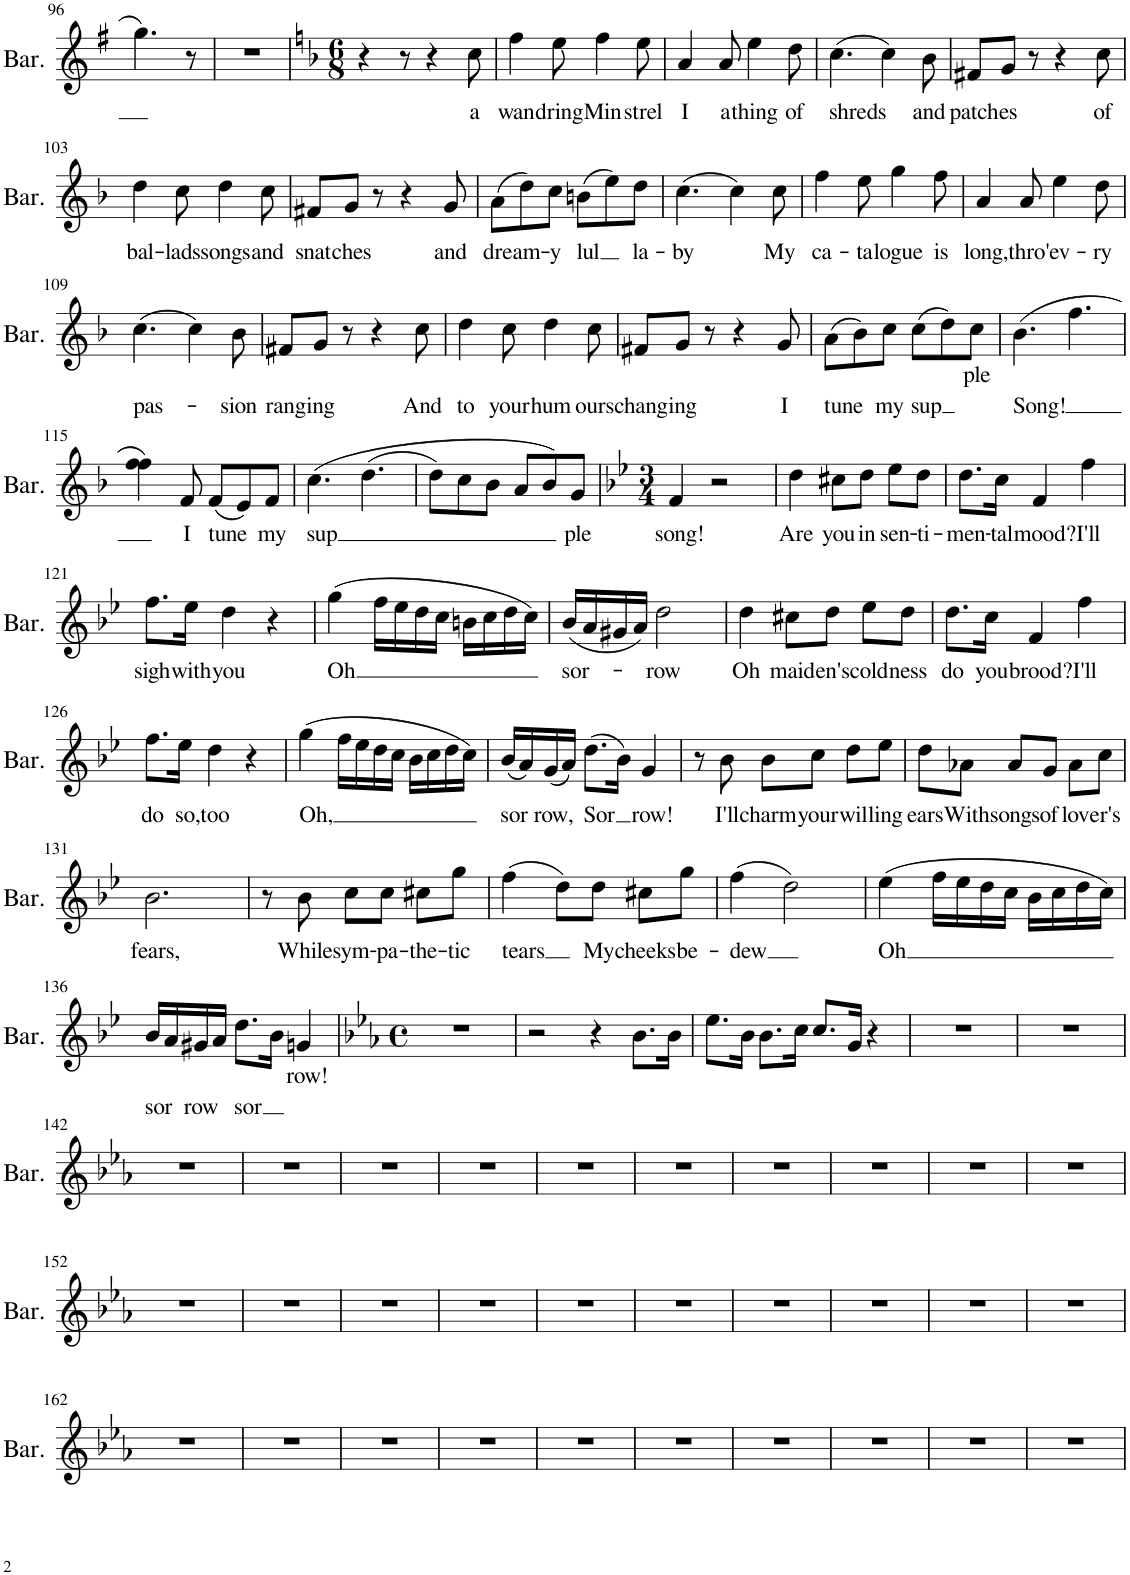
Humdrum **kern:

**kern	**text
*part1	*part1
*staff1	*staff1
*I"Baritone	*
*I'Bar.	*
!!LO:PB:g=z
*clefG2	*
*k[f#]	*
*M2/4	*
=96	=96
4.gg\	.
8r	.
=97	=97
2r	.
=98	=98
*k[b-]	*
*M6/8	*
4r	.
8r	.
4r	.
!	!LO:LY:b
8cc\	a
=99	=99
!	!LO:LY:b
4ff\	wan-
!	!LO:LY:b
8ee\	-dring
!	!LO:LY:b
4ff\	Min-
!	!LO:LY:b
8ee\	-strel
=100	=100
!	!LO:LY:b
4a/	I
!	!LO:LY:b
8a/	a
!	!LO:LY:b
4ee\	thing
!	!LO:LY:b
8dd\	of
=101	=101
!	!LO:LY:b
(4.cc\	shreds
4cc\)	.
!	!LO:LY:b
8b-\	and
=102	=102
!	!LO:LY:b
8f#X/L	patch-
!	!LO:LY:b
8g/J	-es
8r	.
4r	.
!	!LO:LY:b
8cc\	of
!!LO:LB:g=z
=103	=103
!	!LO:LY:b
4dd\	bal-
!	!LO:LY:b
8cc\	-lads
!	!LO:LY:b
4dd\	songs
!	!LO:LY:b
8cc\	and
=104	=104
!	!LO:LY:b
8f#X/L	snat-
!	!LO:LY:b
8g/J	-ches
8r	.
4r	.
!	!LO:LY:b
8g/	and
=105	=105
!	!LO:LY:b
(8a\L	dre-
!	!LO:LY:b
8dd\)	-am-
!	!LO:LY:b
8cc\J	-y
!	!LO:LY:b
(8bn\L	-lul
8ee\)	.
!	!LO:LY:b
8dd\J	la-
=106	=106
!	!LO:LY:b
(4.cc\	-by
4cc\)	.
!	!LO:LY:b
8cc\	My
=107	=107
!	!LO:LY:b
4ff\	ca-
!	!LO:LY:b
8ee\	-ta-
!	!LO:LY:b
4gg\	-logue
!	!LO:LY:b
8ff\	is
=108	=108
!	!LO:LY:b
4a/	long,
!	!LO:LY:b
8a/	thro'
!	!LO:LY:b
4ee\	ev-
!	!LO:LY:b
8dd\	-ry
!!LO:LB:g=z
=109	=109
!	!LO:LY:b
(4.cc\	pas-
4cc\)	.
!	!LO:LY:b
8b-\	-sion
=110	=110
!	!LO:LY:b
8f#X/L	rang-
!	!LO:LY:b
8g/J	-ing
8r	.
4r	.
!	!LO:LY:b
8cc\	And
=111	=111
!	!LO:LY:b
4dd\	to
!	!LO:LY:b
8cc\	your
!	!LO:LY:b
4dd\	hum-
!	!LO:LY:b
8cc\	-ours
=112	=112
!	!LO:LY:b
8f#X/L	chang-
!	!LO:LY:b
8g/J	-ing
8r	.
4r	.
!	!LO:LY:b
8g/	I
=113	=113
!	!LO:LY:b
(8a\L	tune
8b-\)	.
!	!LO:LY:b
8cc\J	my
!	!LO:LY:b
(8cc\L	-sup
8dd\)	.
!	!LO:LY:b
8cc\J	ple
=114	=114
!	!LO:LY:b
(4.b-\	Song!
4.ff\	.
!!LO:LB:g=z
=115	=115
4ff\ 4ff\)	.
!	!LO:LY:b
8f/	I
!	!LO:LY:b
(8f/L	tune
8e/)	.
!	!LO:LY:b
8f/J	my
=116	=116
!	!LO:LY:b
(4.cc\	sup
(4.dd\	.
=117	=117
8dd\L)	.
8cc\	.
8b-\J	.
8a/L	.
8b-/)	.
!	!LO:LY:b
8g/J	ple
=118	=118
*k[b-e-]	*
*M3/4	*
!	!LO:LY:b
4f/	song!
2r	.
=119	=119
!	!LO:LY:b
4dd\	Are
!	!LO:LY:b
8cc#X\L	you
!	!LO:LY:b
8dd\J	in
!	!LO:LY:b
8ee-\L	sen-
!	!LO:LY:b
8dd\J	-ti-
=120	=120
!	!LO:LY:b
8.dd\L	-men-
!	!LO:LY:b
16cc\Jk	-tal
!	!LO:LY:b
4f/	mood?
!	!LO:LY:b
4ff\	I'll
!!LO:LB:g=z
=121	=121
!	!LO:LY:b
8.ff\L	sigh
!	!LO:LY:b
16ee-\Jk	with
!	!LO:LY:b
4dd\	you
4r	.
=122	=122
!	!LO:LY:b
(4gg\	Oh
16ff\LL	.
16ee-\	.
16dd\	.
16cc\JJ	.
16bn\LL	.
16cc\	.
16dd\	.
16cc\JJ)	.
=123	=123
!	!LO:LY:b
(16b-/LL	sor-
16a/	.
16g#X/	.
16a/JJ)	.
!	!LO:LY:b
2dd\	-row
=124	=124
!	!LO:LY:b
4dd\	Oh
!	!LO:LY:b
8cc#X\L	maid-
!	!LO:LY:b
8dd\J	-en's
!	!LO:LY:b
8ee-\L	cold-
!	!LO:LY:b
8dd\J	-ness
=125	=125
!	!LO:LY:b
8.dd\L	do
!	!LO:LY:b
16cc\Jk	you
!	!LO:LY:b
4f/	brood?
!	!LO:LY:b
4ff\	I'll
!!LO:LB:g=z
=126	=126
!	!LO:LY:b
8.ff\L	do
!	!LO:LY:b
16ee-\Jk	so,
!	!LO:LY:b
4dd\	too
4r	.
=127	=127
!	!LO:LY:b
(4gg\	Oh,
16ff\LL	.
16ee-\	.
16dd\	.
16cc\JJ	.
16b-\LL	.
16cc\	.
16dd\	.
16cc\JJ)	.
=128	=128
!	!LO:LY:b
(16b-/LL	sor
16a/)	.
!	!LO:LY:b
(16g/	row,
16a/JJ)	.
!	!LO:LY:b
(8.dd\L	Sor
16b-\Jk)	.
!	!LO:LY:b
4g/	row!
=129	=129
8r	.
!	!LO:LY:b
8b-\	I'll
!	!LO:LY:b
8b-\L	charm
!	!LO:LY:b
8cc\J	your
!	!LO:LY:b
8dd\L	wil-
!	!LO:LY:b
8ee-\J	-ling
=130	=130
!	!LO:LY:b
8dd\L	ears
!	!LO:LY:b
8a-X\J	With
!	!LO:LY:b
8a-/L	songs
!	!LO:LY:b
8g/J	of
!	!LO:LY:b
8a-\L	lov-
!	!LO:LY:b
8cc\J	-er's
!!LO:LB:g=z
=131	=131
!	!LO:LY:b
2.b-\	fears,
=132	=132
8r	.
!	!LO:LY:b
8b-\	While
!	!LO:LY:b
8cc\L	sym-
!	!LO:LY:b
8cc\J	-pa-
!	!LO:LY:b
8cc#X\L	-the-
!	!LO:LY:b
8gg\J	-tic
=133	=133
!	!LO:LY:b
(4ff\	tears
8dd\L)	.
!	!LO:LY:b
8dd\J	My
!	!LO:LY:b
8cc#X\L	cheeks
!	!LO:LY:b
8gg\J	be-
=134	=134
!	!LO:LY:b
(4ff\	-dew
2dd\)	.
=135	=135
!	!LO:LY:b
(4ee-\	Oh
16ff\LL	.
16ee-\	.
16dd\	.
16cc\JJ	.
16b-\LL	.
16cc\	.
16dd\	.
16cc\JJ)	.
!!LO:LB:g=z
=136	=136
!	!LO:LY:b
16b-/LL	sor
16a/	.
!	!LO:LY:b
16g#X/	row
16a/JJ	.
!	!LO:LY:b
8.dd\L	sor
16b-\Jk	.
!	!LO:LY:b
4gn/	row!
=137	=137
*k[b-e-a-]	*
*M4/4	*
*met(c)	*
1r	.
=138	=138
2r	.
4r	.
8.b-\L	.
16b-\Jk	.
=139	=139
8.ee-\L	.
16b-\Jk	.
8.b-\L	.
16cc\Jk	.
8.cc/L	.
16g/Jk	.
4r	.
=140	=140
1r	.
=141	=141
1r	.
!!LO:LB:g=z
=142	=142
1r	.
=143	=143
1r	.
=144	=144
1r	.
=145	=145
1r	.
=146	=146
1r	.
=147	=147
1r	.
=148	=148
1r	.
=149	=149
1r	.
=150	=150
1r	.
=151	=151
1r	.
!!LO:LB:g=z
=152	=152
1r	.
=153	=153
1r	.
=154	=154
1r	.
=155	=155
1r	.
=156	=156
1r	.
=157	=157
1r	.
=158	=158
1r	.
=159	=159
1r	.
=160	=160
1r	.
=161	=161
1r	.
!!LO:LB:g=z
=162	=162
1r	.
=163	=163
1r	.
=164	=164
1r	.
=165	=165
1r	.
=166	=166
1r	.
=167	=167
1r	.
=168	=168
1r	.
=169	=169
1r	.
=170	=170
1r	.
=171	=171
1r	.
=	=
*-	*-
